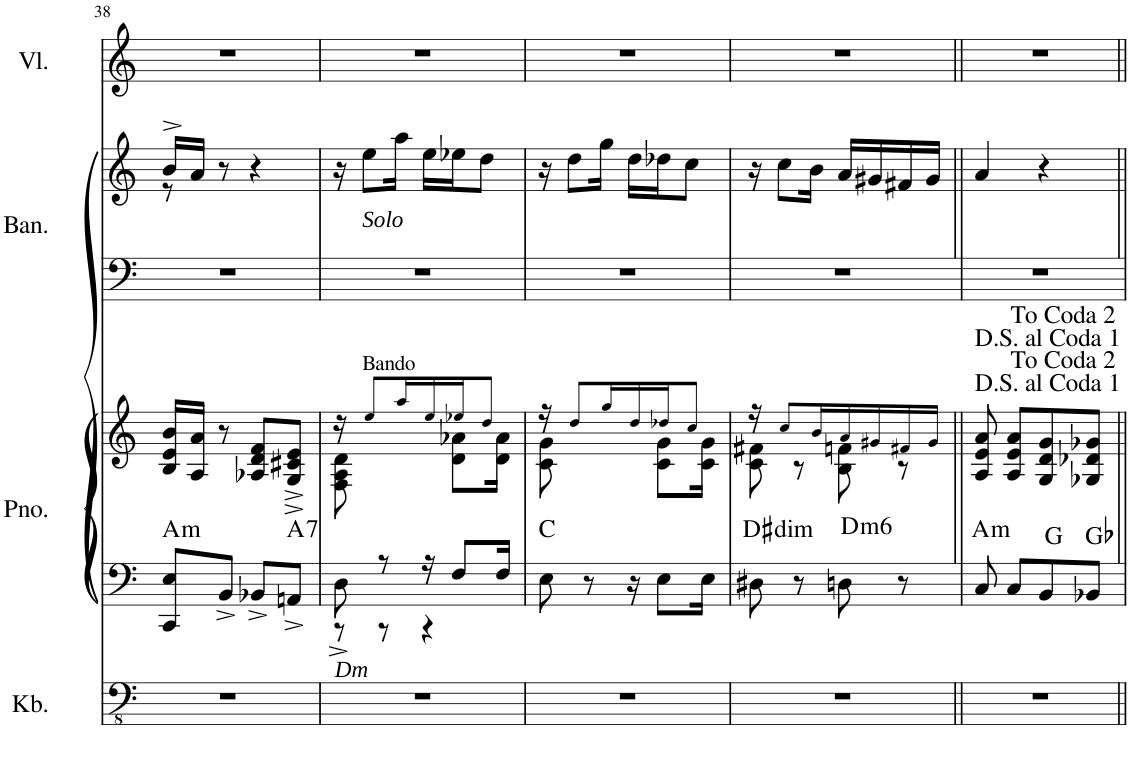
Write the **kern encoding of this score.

**kern	**kern	**harte	**kern	**kern	**kern	**kern
*part6	*part5	*part5	*part4	*part3	*part2	*part1
*staff6	*staff5	*	*staff4	*staff3	*staff2	*staff1
*I"Kontrabass	*I"Piano	*	*I"Piano	*I"Bandoneon	*I"Bandoneon	*I"Violine
*I'Kb.	*I'Pno.	*	*I'Pno.	*I'Ban.	*I'Ban.	*I'Vl.
!!LO:PB:g=z
*clefFv4	*clefF4	*	*clefG2	*clefF4	*clefG2	*clefG2
*Trd7c12	*	*	*	*	*	*
*k[]	*k[]	*	*k[]	*k[]	*k[]	*k[]
*M4/8	*M4/8	*	*M4/8	*M4/8	*M4/8	*M4/8
=38	=38	=38	=38	=38	=38	=38
*	*	*	*	*	*^	*
!	!	!LO:H:kt=m	!	!	!	!	!
2r	8CC/ 8E/L	A:min	16B/ 16e/ 16b/LL	2r	16b^/LL	8r	2r
.	.	.	16A/ 16a/JJ	.	16a/JJ	.	.
.	8BB^/J	.	8r	.	8r	4.ryy	.
.	8BB-X^/L	.	8A-X/ 8d/ 8f/L	.	4r	.	.
!	!	!LO:H:kt=7	!	!	!	!	!
.	8AAn^/J	A:7	8G/^ 8c#X/^ 8e/^J	.	.	.	.
*	*	*	*	*	*v	*v	*
=39	=39	=39	=39	=39	=39	=39
*	*^	*	*^	*	*	*
!	!LO:TX:b:i:t=Dm	!	!	!	!	!	!	!
2r	8D^\	8r	.	16r	8F\ 8A\ 8d\	2r	16r	2r
!	!	!	!	!	!	!	!LO:TX:b:i:t=Solo	!
!	!	!	!	!LO:TX:a:t=Bando	!	!	!	!
.	.	.	.	8ee/L	.	.	8ee\L	.
.	8r	8r	.	.	8.ryy	.	.	.
.	.	.	.	16aa/L	.	.	16aa\Jk	.
.	16r	4r	.	16ee/	.	.	16ee\LL	.
.	8F/L	.	.	16ee-X/J	8d\ 8a-X\L	.	16ee-X\J	.
.	.	.	.	8dd/J	.	.	8dd\J	.
.	16F/Jk	.	.	.	16d\ 16a-\Jk	.	.	.
*	*v	*v	*	*	*	*	*	*
=40	=40	=40	=40	=40	=40	=40	=40
2r	8E\	C:maj	16r	8c\ 8g\	2r	16r	2r
.	.	.	8dd/L	.	.	8dd\L	.
.	8r	.	.	8.ryy	.	.	.
.	.	.	16gg/L	.	.	16gg\Jk	.
.	16r	.	16dd/	.	.	16dd\LL	.
.	8E\L	.	16dd-X/J	8c\ 8g\L	.	16dd-X\J	.
.	.	.	8cc/J	.	.	8cc\J	.
.	16E\Jk	.	.	16c\ 16g\Jk	.	.	.
=41	=41	=41	=41	=41	=41	=41	=41
!	!	!LO:H:kt=dim	!	!	!	!	!
2r	8D#X\	D#:dim	16r	8c\ 8f#X\	2r	16r	2r
.	.	.	8cc/L	.	.	8cc\L	.
.	8r	.	.	8r	.	.	.
.	.	.	16b/L	.	.	16b\Jk	.
!	!	!LO:H:kt=m6	!	!	!	!	!
.	8Dn\	D:min6	16a/	8B\ 8fn\	.	16a/LL	.
.	.	.	16g#X/	.	.	16g#X/	.
.	8r	.	16f#X/	8r	.	16f#X/	.
.	.	.	16g#/JJ	.	.	16g#/JJ	.
*	*	*	*v	*v	*	*	*
=42||	=42||	=42||	=42||	=42||	=42||	=42||
!	!	!LO:H:kt=m	!	!	!	!
2r	8C/	A:min	8A/ 8e/ 8a/	2r	4a/	2r
.	8C/L	.	8A/ 8e/ 8a/L	.	.	.
.	8BB/	G:maj	8G/ 8d/ 8g/	.	4r	.
.	8BB-X/J	Gb:maj	8G-X/ 8d-X/ 8g-X/J	.	.	.
=||	=||	=||	=||	=||	=||	=||
*-	*-	*-	*-	*-	*-	*-
